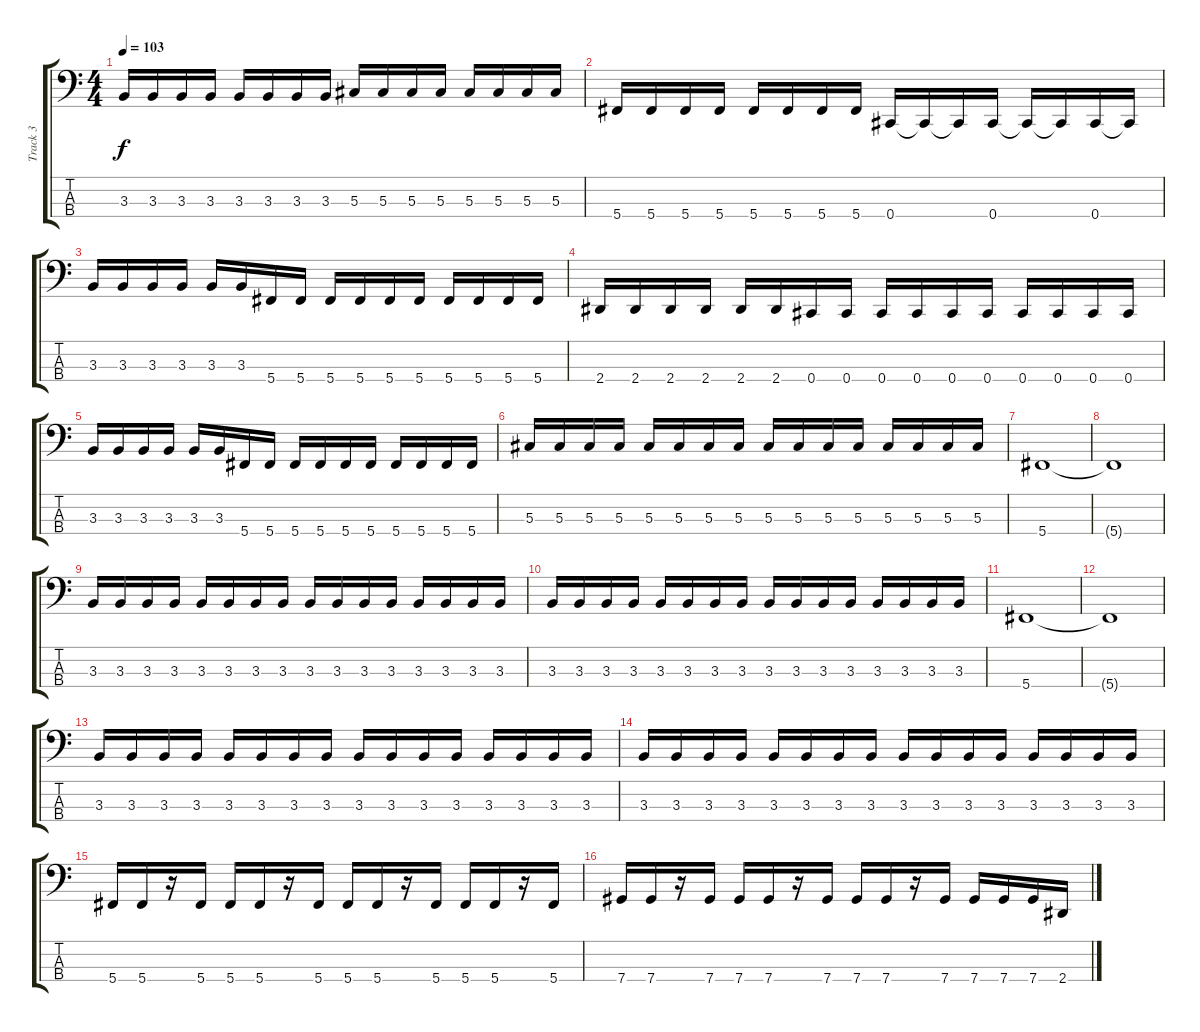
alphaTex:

\track ("Track 3" "Track 3") {instrument electricbasspick}
\staff {score tabs}
\tuning (G2 Db2 Ab1 Db1) {hide}
\ts (4 4)
\tempo 103
\clef f4
\ks c
3.3.16{dy f} 3.3.16 3.3.16 3.3.16 3.3.16 3.3.16 3.3.16 3.3.16 5.3.16 5.3.16 5.3.16 5.3.16 5.3.16 5.3.16 5.3.16 5.3.16 |
5.4.16 5.4.16 5.4.16 5.4.16 5.4.16 5.4.16 5.4.16 5.4.16 0.4.16 0.4{t}.16 0.4{t}.16 0.4.16 0.4{t}.16 0.4{t}.16 0.4.16 0.4{t}.16 |
3.3.16 3.3.16 3.3.16 3.3.16 3.3.16 3.3.16 5.4.16 5.4.16 5.4.16 5.4.16 5.4.16 5.4.16 5.4.16 5.4.16 5.4.16 5.4.16 |
2.4.16 2.4.16 2.4.16 2.4.16 2.4.16 2.4.16 0.4.16 0.4.16 0.4.16 0.4.16 0.4.16 0.4.16 0.4.16 0.4.16 0.4.16 0.4.16 |
3.3.16 3.3.16 3.3.16 3.3.16 3.3.16 3.3.16 5.4.16 5.4.16 5.4.16 5.4.16 5.4.16 5.4.16 5.4.16 5.4.16 5.4.16 5.4.16 |
5.3.16 5.3.16 5.3.16 5.3.16 5.3.16 5.3.16 5.3.16 5.3.16 5.3.16 5.3.16 5.3.16 5.3.16 5.3.16 5.3.16 5.3.16 5.3.16 |
5.4.1 |
5.4{t}.1 |
3.3.16 3.3.16 3.3.16 3.3.16 3.3.16 3.3.16 3.3.16 3.3.16 3.3.16 3.3.16 3.3.16 3.3.16 3.3.16 3.3.16 3.3.16 3.3.16 |
3.3.16 3.3.16 3.3.16 3.3.16 3.3.16 3.3.16 3.3.16 3.3.16 3.3.16 3.3.16 3.3.16 3.3.16 3.3.16 3.3.16 3.3.16 3.3.16 |
5.4.1 |
5.4{t}.1 |
3.3.16 3.3.16 3.3.16 3.3.16 3.3.16 3.3.16 3.3.16 3.3.16 3.3.16 3.3.16 3.3.16 3.3.16 3.3.16 3.3.16 3.3.16 3.3.16 |
3.3.16 3.3.16 3.3.16 3.3.16 3.3.16 3.3.16 3.3.16 3.3.16 3.3.16 3.3.16 3.3.16 3.3.16 3.3.16 3.3.16 3.3.16 3.3.16 |
5.4.16 5.4.16 r.16 5.4.16 5.4.16 5.4.16 r.16 5.4.16 5.4.16 5.4.16 r.16 5.4.16 5.4.16 5.4.16 r.16 5.4.16 |
7.4.16 7.4.16 r.16 7.4.16 7.4.16 7.4.16 r.16 7.4.16 7.4.16 7.4.16 r.16 7.4.16 7.4.16 7.4.16 7.4.16 2.4.16
